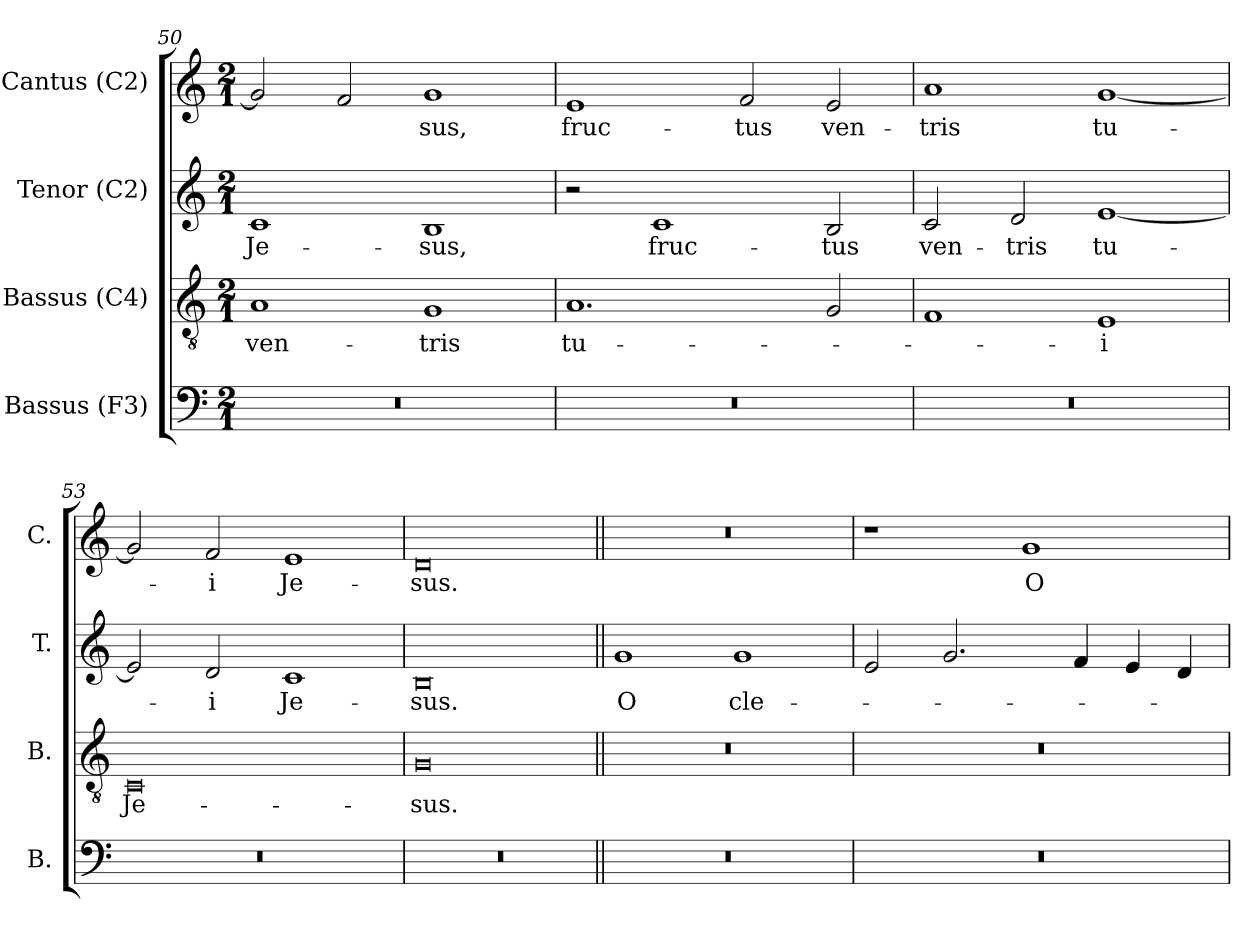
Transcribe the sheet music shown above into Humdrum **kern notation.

**kern	**kern	**text	**kern	**text	**kern	**text
*part4	*part3	*part3	*part2	*part2	*part1	*part1
*staff4	*staff3	*staff3	*staff2	*staff2	*staff1	*staff1
*I"Bassus (F3)	*I"Bassus (C4)	*	*I"Tenor (C2)	*	*I"Cantus (C2)	*
*I'B.	*I'B.	*	*I'T.	*	*I'C.	*
*clefF4	*clefGv2	*	*clefG2	*	*clefG2	*
*	*ITrd7c12	*	*ITrd7c12	*	*	*
*k[]	*k[]	*	*k[]	*	*k[]	*
*C:	*C:	*	*C:	*	*C:	*
*M2/1	*M2/1	*	*M2/1	*	*M2/1	*
=50	=50	=50	=50	=50	=50	=50
!LO:N:vis=1	!	!	!	!	!	!
!	!	!LO:LY:b:color=#000000	!	!	!	!
!	!	!	!	!LO:LY:b:color=#000000	!	!
0r	1AAi	ven-	1Ci	Je-	2gi/]	.
.	.	.	.	.	2fi/	.
!	!	!LO:LY:b:color=#000000	!	!	!	!
!	!	!	!	!LO:LY:b:color=#000000	!	!
!	!	!	!	!	!	!LO:LY:b:color=#000000
.	1GGi	-tris	1BBi	-sus,	1gi	-sus,
=51	=51	=51	=51	=51	=51	=51
!LO:N:vis=1	!	!	!	!	!	!
!	!	!LO:LY:b:color=#000000	!	!	!	!
!	!	!	!	!	!	!LO:LY:b:color=#000000
0r	1.AAi	tu-	2r	.	1ei	fruc-
!	!	!	!	!LO:LY:b:color=#000000	!	!
.	.	.	1Ci	fruc-	.	.
!	!	!	!	!	!	!LO:LY:b:color=#000000
.	.	.	.	.	2fi/	-tus
!	!	!	!	!LO:LY:b:color=#000000	!	!
!	!	!	!	!	!	!LO:LY:b:color=#000000
.	2GGi/	.	2BBi/	-tus	2ei/	ven-
!!LO:LB:g=z
=52	=52	=52	=52	=52	=52	=52
!LO:N:vis=1	!	!	!	!	!	!
!	!	!	!	!LO:LY:b:color=#000000	!	!
!	!	!	!	!	!	!LO:LY:b:color=#000000
0r	1FFi	.	2Ci/	ven-	1ai	-tris
!	!	!	!	!LO:LY:b:color=#000000	!	!
.	.	.	2Di/	-tris	.	.
!	!	!LO:LY:b:color=#000000	!	!	!	!
!	!	!	!	!LO:LY:b:color=#000000	!	!
!	!	!	!	!	!	!LO:LY:b:color=#000000
.	1EEi	-i	[1Ei	tu-	[1gi	tu-
=53	=53	=53	=53	=53	=53	=53
!LO:N:vis=1	!	!	!	!	!	!
!	!	!LO:LY:b:color=#000000	!	!	!	!
0r	0CCi	Je-	2Ei/]	.	2gi/]	.
!	!	!	!	!LO:LY:b:color=#000000	!	!
!	!	!	!	!	!	!LO:LY:b:color=#000000
.	.	.	2Di/	-i	2fi/	-i
!	!	!	!	!LO:LY:b:color=#000000	!	!
!	!	!	!	!	!	!LO:LY:b:color=#000000
.	.	.	1Ci	Je-	1ei	Je-
=54	=54	=54	=54	=54	=54	=54
!LO:N:vis=1	!	!	!	!	!	!
!	!	!LO:LY:b:color=#000000	!	!	!	!
!	!	!	!	!LO:LY:b:color=#000000	!	!
!	!	!	!	!	!	!LO:LY:b:color=#000000
0r	0GGi	-sus.	0BBi	-sus.	0di	-sus.
!!LO:LB:g=z
=55||	=55||	=55||	=55||	=55||	=55||	=55||
!LO:N:vis=1	!LO:N:vis=1	!	!	!	!	!
!	!	!	!	!LO:LY:b:color=#000000	!LO:N:vis=1	!
0r	0r	.	1Gi	O	0r	.
!	!	!	!	!LO:LY:b:color=#000000	!	!
.	.	.	1Gi	cle-	.	.
=56	=56	=56	=56	=56	=56	=56
!LO:N:vis=1	!LO:N:vis=1	!	!	!	!	!
0r	0r	.	2Ei/	.	1r	.
.	.	.	2.Gi/	.	.	.
!	!	!	!	!	!	!LO:LY:b:color=#000000
.	.	.	.	.	1gi	O
.	.	.	4Fi/	.	.	.
.	.	.	4Ei/	.	.	.
.	.	.	4Di/	.	.	.
=	=	=	=	=	=	=
*-	*-	*-	*-	*-	*-	*-
